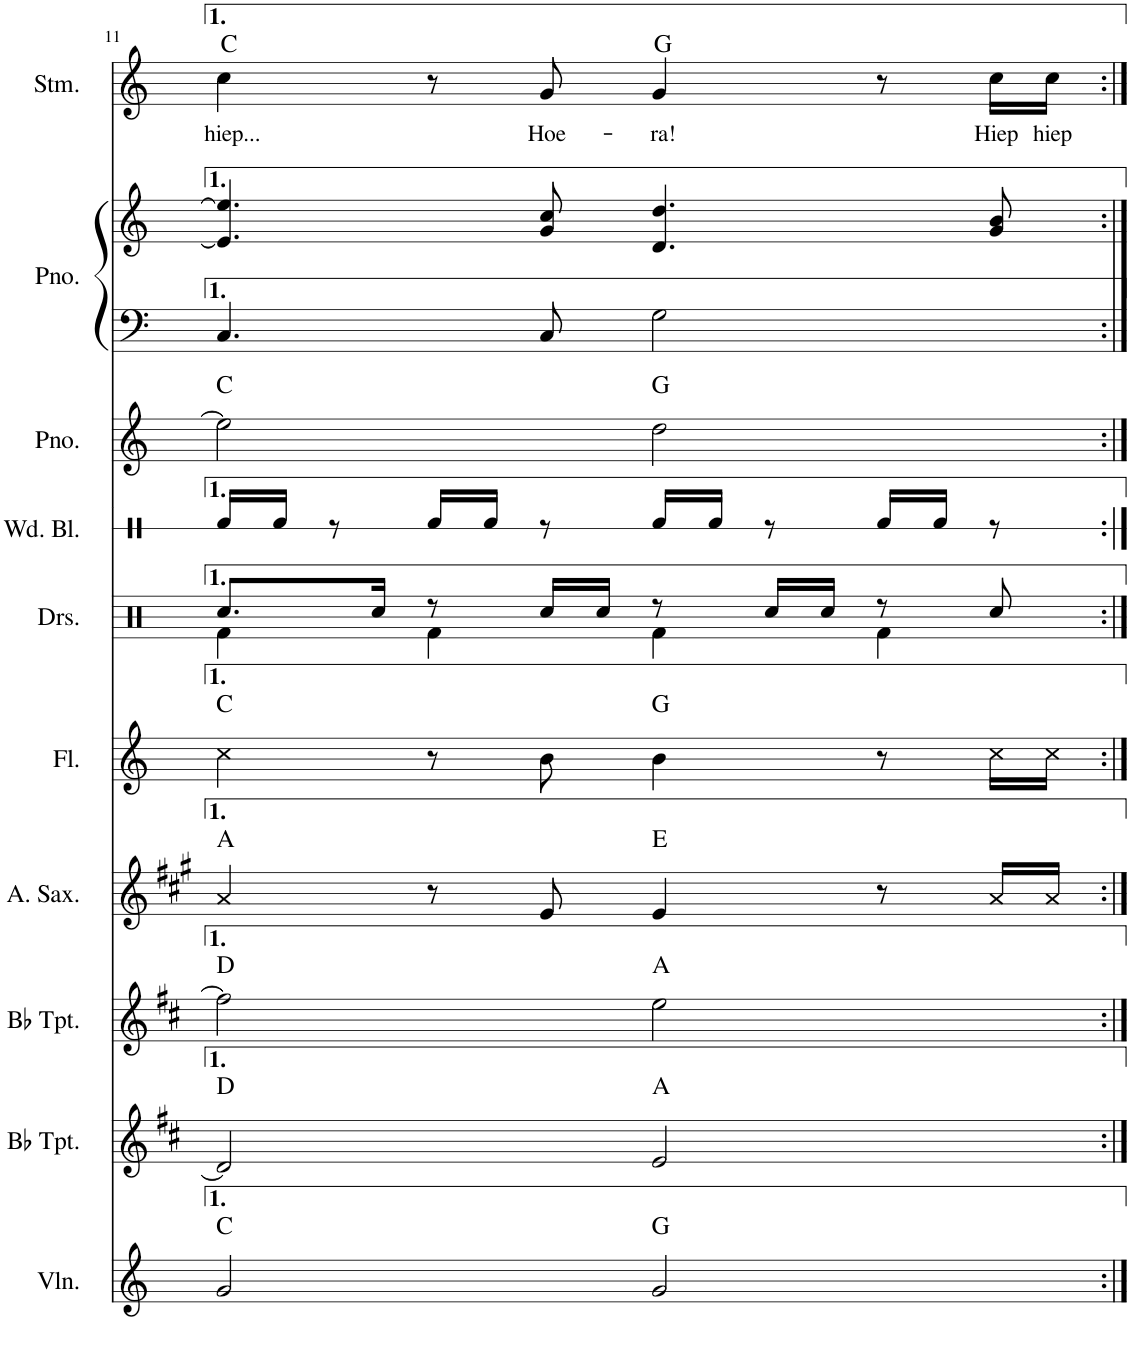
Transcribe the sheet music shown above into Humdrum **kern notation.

**kern	**harte	**kern	**kern	**harte	**kern	**harte	**kern	**harte	**kern	**kern	**kern	**harte	**kern	**kern	**kern	**text	**harte
*part10	*part10	*part9	*part8	*part8	*part7	*part7	*part6	*part6	*part5	*part4	*part3	*part3	*part2	*part2	*part1	*part1	*part1
*staff11	*	*staff10	*staff9	*	*staff8	*	*staff7	*	*staff6	*staff5	*staff4	*	*staff3	*staff2	*staff1	*staff1	*
*I"Viool	*	*I"Trompet in Bb	*I"Trompet in Bb	*	*I"Alt-saxofoon	*	*I"Dwarsfluit	*	*I"Drumset	*I"Woodblocks	*I"Piano	*	*I"Piano	*	*I"Stem	*	*
*	*	*	*	*	*I'A. Sax.	*	*	*	*I'Drs.	*I'Wd. Bl.	*I'Pno.	*	*I'Pno.	*	*I'Stm.	*	*
!!LO:PB:g=z
*clefG2	*	*clefG2	*clefG2	*	*clefG2	*	*clefG2	*	*clefX	*clefX	*clefG2	*	*clefF4	*clefG2	*clefG2	*	*
*	*	*Trd1c2	*Trd1c2	*	*Trd5c9	*	*	*	*	*	*	*	*	*	*	*	*
*k[]	*	*k[f#c#]	*k[f#c#]	*	*k[f#c#g#]	*	*k[]	*	*k[]	*k[]	*k[]	*	*k[]	*k[]	*k[]	*	*
*M4/4	*	*M4/4	*M4/4	*	*M4/4	*	*M4/4	*	*M4/4	*M4/4	*M4/4	*	*M4/4	*M4/4	*M4/4	*	*
=11	=11	=11	=11	=11	=11	=11	=11	=11	=11	=11	=11	=11	=11	=11	=11	=11	=11
*	*	*	*	*	*	*	*	*	*^	*	*	*	*	*	*	*	*
!	!	!	!	!	!	!	!	!	!	!	!	!	!	!	!	!	!LO:LY:b	!
2g/	C:maj	2d/]	2ff#\]	D:maj	4a/	A:maj	4cc\	C:maj	8.Rcc/L	4Rf\	16Rf/LL	2ee\]	C:maj	4.C/	4.e/] 4.ee/]	4cc\	hiep...	C:maj
.	.	.	.	.	.	.	.	.	.	.	16Rf/JJ	.	.	.	.	.	.	.
.	.	.	.	.	.	.	.	.	.	.	8r	.	.	.	.	.	.	.
.	.	.	.	.	.	.	.	.	16Rcc/Jk	.	.	.	.	.	.	.	.	.
.	.	.	.	.	8r	.	8r	.	8r	4Rf\	16Rf/LL	.	.	.	.	8r	.	.
.	.	.	.	.	.	.	.	.	.	.	16Rf/JJ	.	.	.	.	.	.	.
!	!	!	!	!	!	!	!	!	!	!	!	!	!	!	!	!	!LO:LY:b	!
.	.	.	.	.	8e/	.	8b\	.	16Rcc/LL	.	8r	.	.	8C/	8g/ 8cc/	8g/	Hoe-	.
.	.	.	.	.	.	.	.	.	16Rcc/JJ	.	.	.	.	.	.	.	.	.
!	!	!	!	!	!	!	!	!	!	!	!	!	!	!	!	!	!LO:LY:b	!
2g/	G:maj	2e/	2ee\	A:maj	4e/	E:maj	4b\	G:maj	8r	4Rf\	16Rf/LL	2dd\	G:maj	2G\	4.d/ 4.dd/	4g/	-ra!	G:maj
.	.	.	.	.	.	.	.	.	.	.	16Rf/JJ	.	.	.	.	.	.	.
.	.	.	.	.	.	.	.	.	16Rcc/LL	.	8r	.	.	.	.	.	.	.
.	.	.	.	.	.	.	.	.	16Rcc/JJ	.	.	.	.	.	.	.	.	.
.	.	.	.	.	8r	.	8r	.	8r	4Rf\	16Rf/LL	.	.	.	.	8r	.	.
.	.	.	.	.	.	.	.	.	.	.	16Rf/JJ	.	.	.	.	.	.	.
!	!	!	!	!	!	!	!	!	!	!	!	!	!	!	!	!	!LO:LY:b	!
.	.	.	.	.	16a/LL	.	16cc\LL	.	8Rcc/	.	8r	.	.	.	8g/ 8b/	16cc\LL	Hiep	.
!	!	!	!	!	!	!	!	!	!	!	!	!	!	!	!	!	!LO:LY:b	!
.	.	.	.	.	16a/JJ	.	16cc\JJ	.	.	.	.	.	.	.	.	16cc\JJ	hiep	.
*	*	*	*	*	*	*	*	*	*v	*v	*	*	*	*	*	*	*	*
=:|!	=:|!	=:|!	=:|!	=:|!	=:|!	=:|!	=:|!	=:|!	=:|!	=:|!	=:|!	=:|!	=:|!	=:|!	=:|!	=:|!	=:|!
*-	*-	*-	*-	*-	*-	*-	*-	*-	*-	*-	*-	*-	*-	*-	*-	*-	*-
